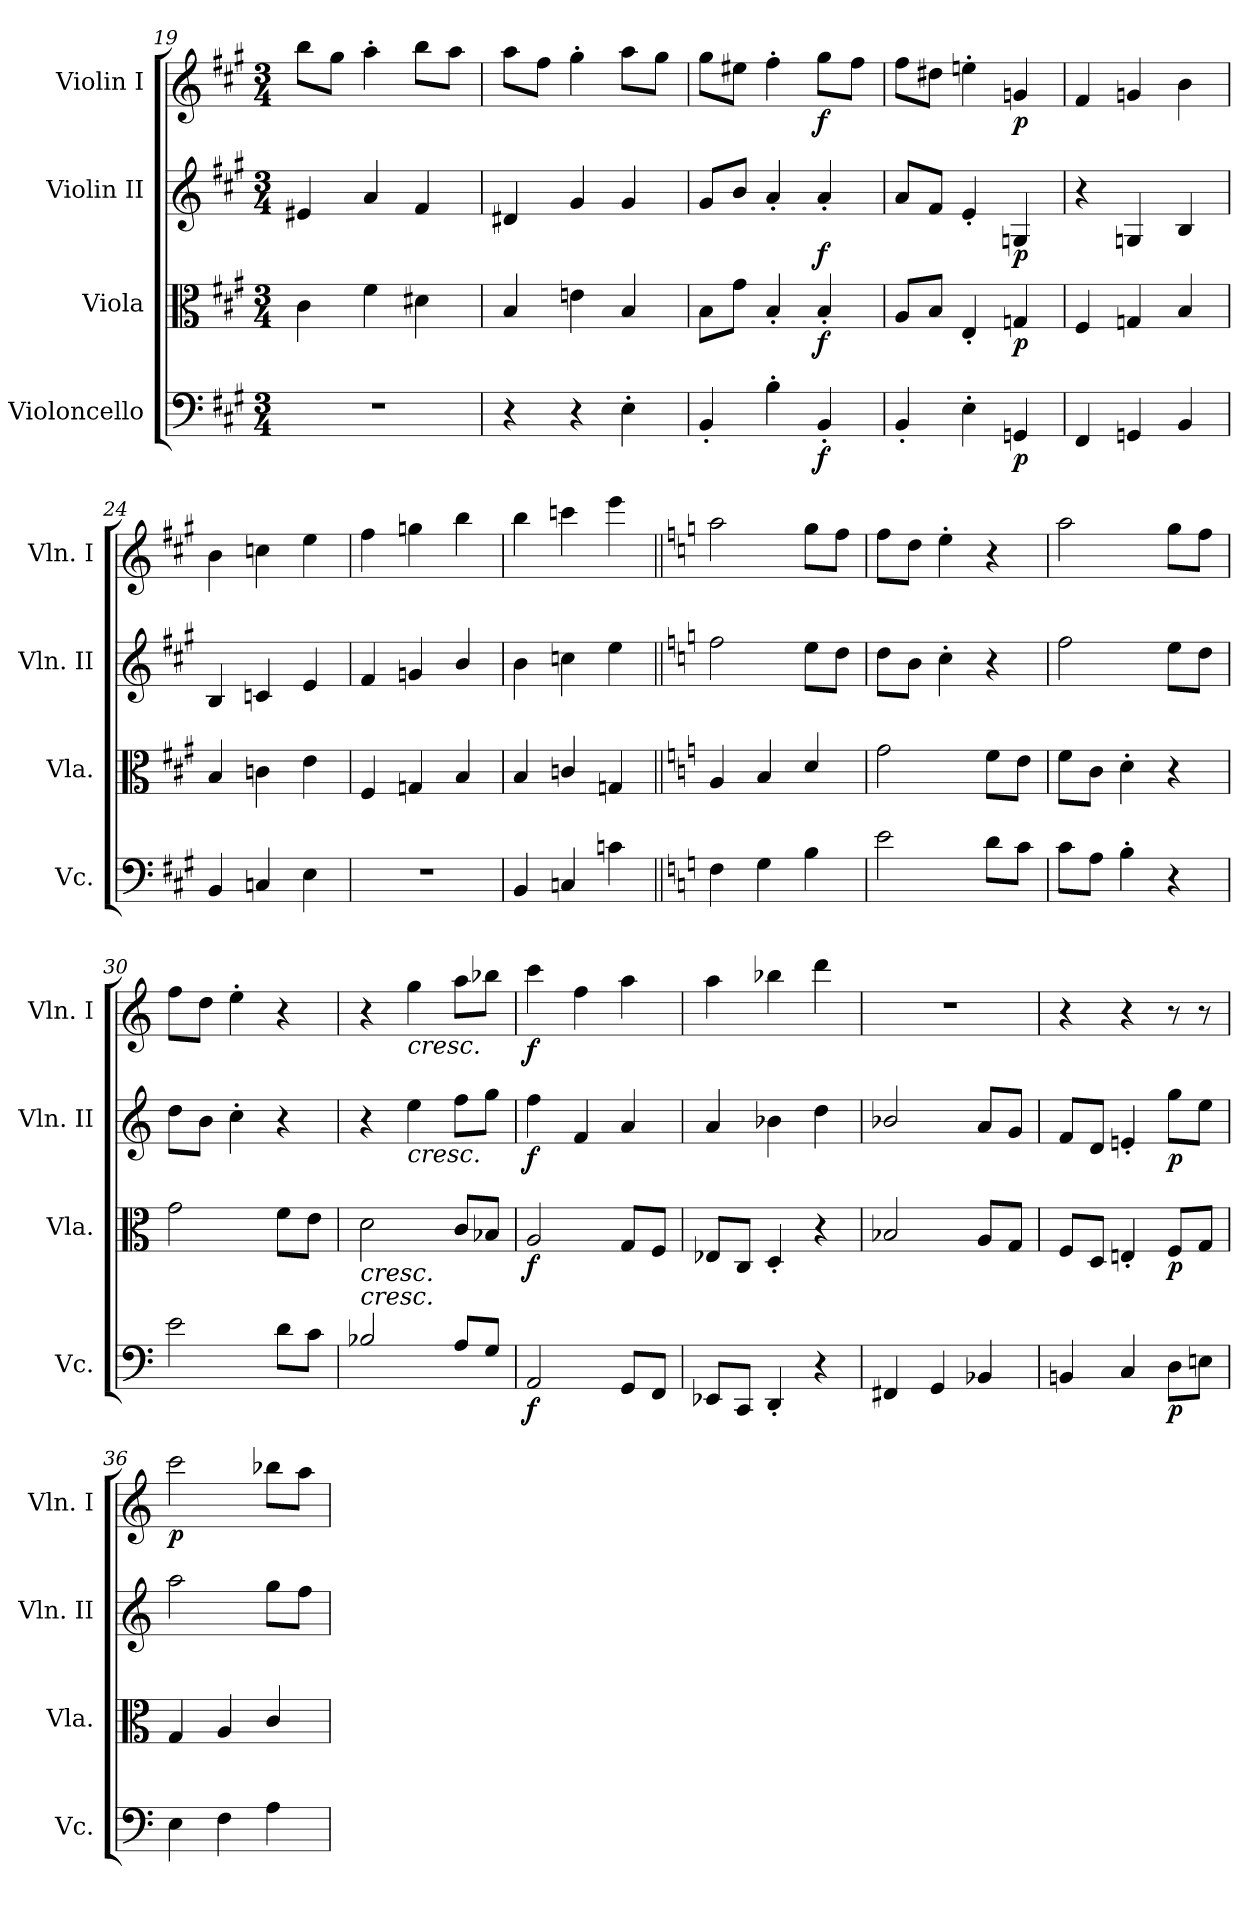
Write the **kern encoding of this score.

**kern	**dynam	**kern	**dynam	**kern	**dynam	**kern	**dynam
*part4	*part4	*part3	*part3	*part2	*part2	*part1	*part1
*staff4	*staff4	*staff3	*staff3	*staff2	*staff2	*staff1	*staff1
*I"Violoncello	*	*I"Viola	*	*I"Violin II	*	*I"Violin I	*
*I'Vc.	*	*I'Vla.	*	*I'Vln. II	*	*I'Vln. I	*
*clefF4	*	*clefC3	*	*clefG2	*	*clefG2	*
*k[f#c#g#]	*	*k[f#c#g#]	*	*k[f#c#g#]	*	*k[f#c#g#]	*
*M3/4	*	*M3/4	*	*M3/4	*	*M3/4	*
=19	=19	=19	=19	=19	=19	=19	=19
2.r	.	4c#\	.	4e#X/	.	8bb\L	.
.	.	.	.	.	.	8gg#\J	.
.	.	4f#\	.	4a/	.	4aa'\	.
.	.	4d#X\	.	4f#/	.	8bb\L	.
.	.	.	.	.	.	8aa\J	.
=20	=20	=20	=20	=20	=20	=20	=20
4r	.	4B/	.	4d#X/	.	8aa\L	.
.	.	.	.	.	.	8ff#\J	.
4r	.	4en\	.	4g#/	.	4gg#'\	.
4E'\	.	4B/	.	4g#/	.	8aa\L	.
.	.	.	.	.	.	8gg#\J	.
=21	=21	=21	=21	=21	=21	=21	=21
4BB'/	.	8B\L	.	8g#/L	.	8gg#\L	.
.	.	8g#\J	.	8b/J	.	8ee#X\J	.
4B'\	.	4B'/	.	4a'/	.	4ff#'\	.
!	!LO:DY:b	!	!LO:DY:b	!	!LO:DY:b	!	!LO:DY:b
4BB'/	f	4B'/	f	4a'/	f	8gg#\L	f
.	.	.	.	.	.	8ff#\J	.
=22	=22	=22	=22	=22	=22	=22	=22
4BB'/	.	8A/L	.	8a/L	.	8ff#\L	.
.	.	8B/J	.	8f#/J	.	8dd#X\J	.
4E'\	.	4E'/	.	4e'/	.	4een'\	.
!	!LO:DY:b	!	!LO:DY:b	!	!LO:DY:b	!	!LO:DY:b
4GGn/	p	4Gn/	p	4Gn/	p	4gn/	p
=23	=23	=23	=23	=23	=23	=23	=23
4FF#/	.	4F#/	.	4r	.	4f#/	.
4GGn/	.	4Gn/	.	4Gn/	.	4gn/	.
4BB/	.	4B/	.	4B/	.	4b\	.
=24	=24	=24	=24	=24	=24	=24	=24
4BB/	.	4B/	.	4B/	.	4b\	.
4Cn/	.	4cn\	.	4cn/	.	4ccn\	.
4E\	.	4e\	.	4e/	.	4ee\	.
=25	=25	=25	=25	=25	=25	=25	=25
2.r	.	4F#/	.	4f#/	.	4ff#\	.
.	.	4Gn/	.	4gn/	.	4ggn\	.
.	.	4B/	.	4b/	.	4bb\	.
=26	=26	=26	=26	=26	=26	=26	=26
4BB/	.	4B/	.	4b\	.	4bb\	.
4Cn/	.	4cn/	.	4ccn\	.	4cccn\	.
4cn\	.	4Gn/	.	4ee\	.	4eee\	.
=27||	=27||	=27||	=27||	=27||	=27||	=27||	=27||
*k[]	*	*k[]	*	*k[]	*	*k[]	*
4F\	.	4A/	.	2ff\	.	2aa\	.
4G\	.	4B/	.	.	.	.	.
4B\	.	4d/	.	8ee\L	.	8gg\L	.
.	.	.	.	8dd\J	.	8ff\J	.
=28	=28	=28	=28	=28	=28	=28	=28
2e\	.	2g\	.	8dd\L	.	8ff\L	.
.	.	.	.	8b\J	.	8dd\J	.
.	.	.	.	4cc'\	.	4ee'\	.
8d\L	.	8f\L	.	4r	.	4r	.
8c\J	.	8e\J	.	.	.	.	.
=29	=29	=29	=29	=29	=29	=29	=29
8c\L	.	8f\L	.	2ff\	.	2aa\	.
8A\J	.	8c\J	.	.	.	.	.
4B'\	.	4d'\	.	.	.	.	.
4r	.	4r	.	8ee\L	.	8gg\L	.
.	.	.	.	8dd\J	.	8ff\J	.
=30	=30	=30	=30	=30	=30	=30	=30
2e\	.	2g\	.	8dd\L	.	8ff\L	.
.	.	.	.	8b\J	.	8dd\J	.
.	.	.	.	4cc'\	.	4ee'\	.
8d\L	.	8f\L	.	4r	.	4r	.
8c\J	.	8e\J	.	.	.	.	.
=31	=31	=31	=31	=31	=31	=31	=31
!	!	!LO:TX:b:i:t=cresc.	!	!	!	!	!
!LO:TX:a:i:t=cresc.	!	!	!	!	!	!	!
2B-X/	.	2d\	.	4r	.	4r	.
!	!	!	!	!	!	!LO:TX:b:i:t=cresc.	!
!	!	!	!	!LO:TX:b:i:t=cresc.	!	!	!
.	.	.	.	4ee\	.	4gg\	.
8A/L	.	8c/L	.	8ff\L	.	8aa\L	.
8G/J	.	8B-X/J	.	8gg\J	.	8bb-X\J	.
=32	=32	=32	=32	=32	=32	=32	=32
!	!LO:DY:b	!	!LO:DY:b	!	!LO:DY:b	!	!LO:DY:b
2AA/	f	2A/	f	4ff\	f	4ccc\	f
.	.	.	.	4f/	.	4ff\	.
8GG/L	.	8G/L	.	4a/	.	4aa\	.
8FF/J	.	8F/J	.	.	.	.	.
=33	=33	=33	=33	=33	=33	=33	=33
8EE-X/L	.	8E-X/L	.	4a/	.	4aa\	.
8CC/J	.	8C/J	.	.	.	.	.
4DD'/	.	4D'/	.	4b-X\	.	4bb-X\	.
4r	.	4r	.	4dd\	.	4ddd\	.
=34	=34	=34	=34	=34	=34	=34	=34
4FF#X/	.	2B-X/	.	2b-X/	.	2.r	.
4GG/	.	.	.	.	.	.	.
4BB-X/	.	8A/L	.	8a/L	.	.	.
.	.	8G/J	.	8g/J	.	.	.
=35	=35	=35	=35	=35	=35	=35	=35
4BBn/	.	8F/L	.	8f/L	.	4r	.
.	.	8D/J	.	8d/J	.	.	.
4C/	.	4En'/	.	4en'/	.	4r	.
!	!LO:DY:b	!	!LO:DY:b	!	!LO:DY:b	!	!
8D\L	p	8F/L	p	8gg\L	p	8r	.
8En\J	.	8G/J	.	8ee\J	.	8r	.
=36	=36	=36	=36	=36	=36	=36	=36
!	!	!	!	!	!	!	!LO:DY:b
4E\	.	4G/	.	2aa\	.	2ccc\	p
4F\	.	4A/	.	.	.	.	.
4A\	.	4c/	.	8gg\L	.	8bb-X\L	.
.	.	.	.	8ff\J	.	8aa\J	.
=	=	=	=	=	=	=	=
*-	*-	*-	*-	*-	*-	*-	*-
